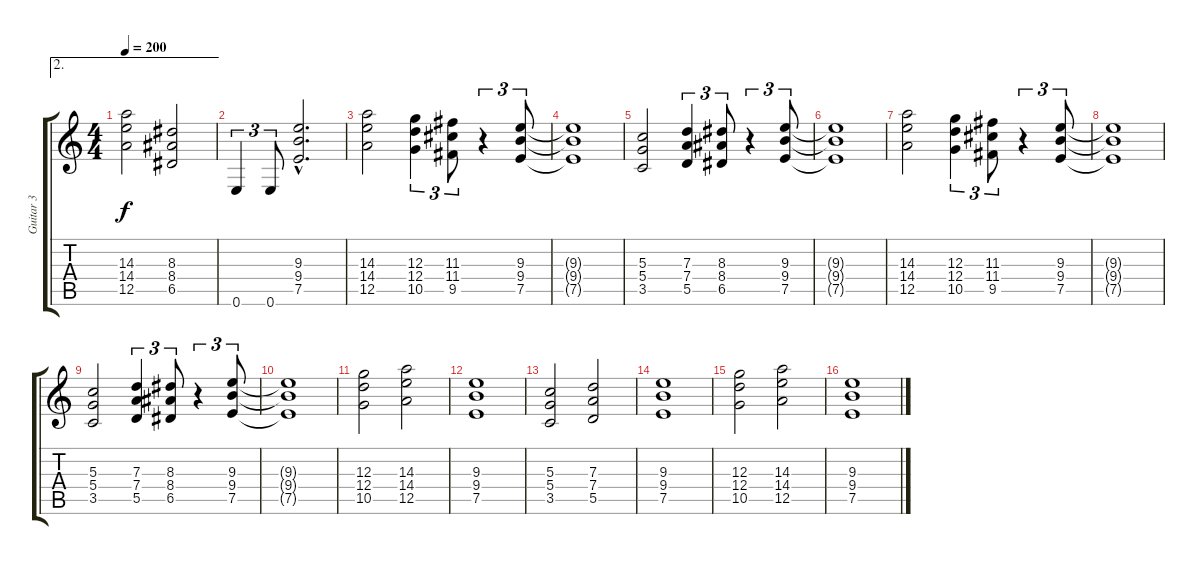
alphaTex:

\track ("Guitar 3" "Guitar 3") {instrument distortionguitar}
\staff {score tabs}
\tuning (E4 B3 G3 D3 A2 E2) {hide}
\ae 2
\ts (4 4)
\tempo 200
\clef g2
\ks c
(14.3 14.4 12.5).2{dy f} (8.3 8.4 6.5).2 |
0.6.4{tu (3 2)} 0.6.8{tu (3 2)} (9.3{hac} 9.4{hac} 7.5{hac}).2{d} |
(14.3 14.4 12.5).2 (12.3 12.4 10.5).4{tu (3 2)} (11.3 11.4 9.5).8{tu (3 2)} r.4{tu (3 2)} (9.3 9.4 7.5).8{tu (3 2)} |
(9.3{t} 9.4{t} 7.5{t}).1 |
(5.3 5.4 3.5).2 (7.3 7.4 5.5).4{tu (3 2)} (8.3 8.4 6.5).8{tu (3 2)} r.4{tu (3 2)} (9.3 9.4 7.5).8{tu (3 2)} |
(9.3{t} 9.4{t} 7.5{t}).1 |
(14.3 14.4 12.5).2 (12.3 12.4 10.5).4{tu (3 2)} (11.3 11.4 9.5).8{tu (3 2)} r.4{tu (3 2)} (9.3 9.4 7.5).8{tu (3 2)} |
(9.3{t} 9.4{t} 7.5{t}).1 |
(5.3 5.4 3.5).2 (7.3 7.4 5.5).4{tu (3 2)} (8.3 8.4 6.5).8{tu (3 2)} r.4{tu (3 2)} (9.3 9.4 7.5).8{tu (3 2)} |
(9.3{t} 9.4{t} 7.5{t}).1 |
(12.3 12.4 10.5).2 (14.3 14.4 12.5).2 |
(9.3 9.4 7.5).1 |
(5.3 5.4 3.5).2 (7.3 7.4 5.5).2 |
(9.3 9.4 7.5).1 |
(12.3 12.4 10.5).2 (14.3 14.4 12.5).2 |
(9.3 9.4 7.5).1
